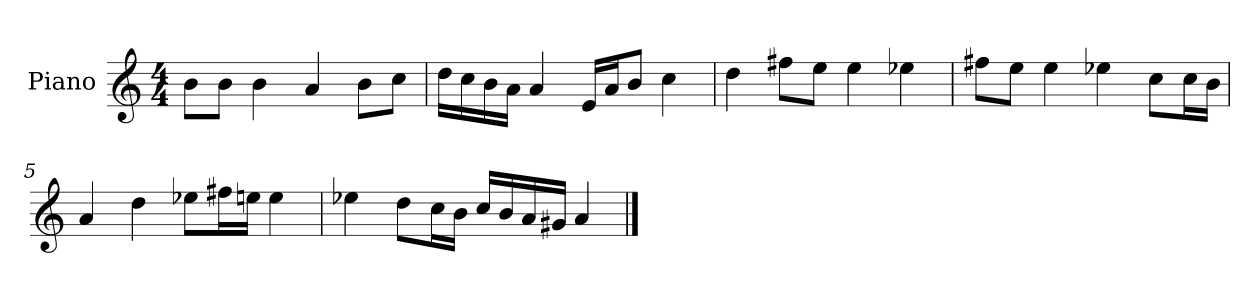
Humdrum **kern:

**kern
*part1
*staff1
*I"Piano
*I'P-no
*clefG2
*k[]
*M4/4
*MM90
=1
8b\L
8b\J
4b\
4a/
8b\L
8cc\J
=2
16dd\LL
16cc\
16b\
16a\JJ
4a/
16e/LL
16a/J
8b/J
4cc\
=3
4dd\
8ff#X\L
8ee\J
4ee\
4ee-X\
=4
8ff#X\L
8ee\J
4ee\
4ee-X\
8cc\L
16cc\L
16b\JJ
=5
4a/
4dd\
8ee-X\L
16ff#X\L
16een\JJ
4ee\
!!LO:LB:g=z
=6
4ee-X\
8dd\L
16cc\L
16b\JJ
16cc/LL
16b/
16a/
16g#X/JJ
4a/
==
*-
